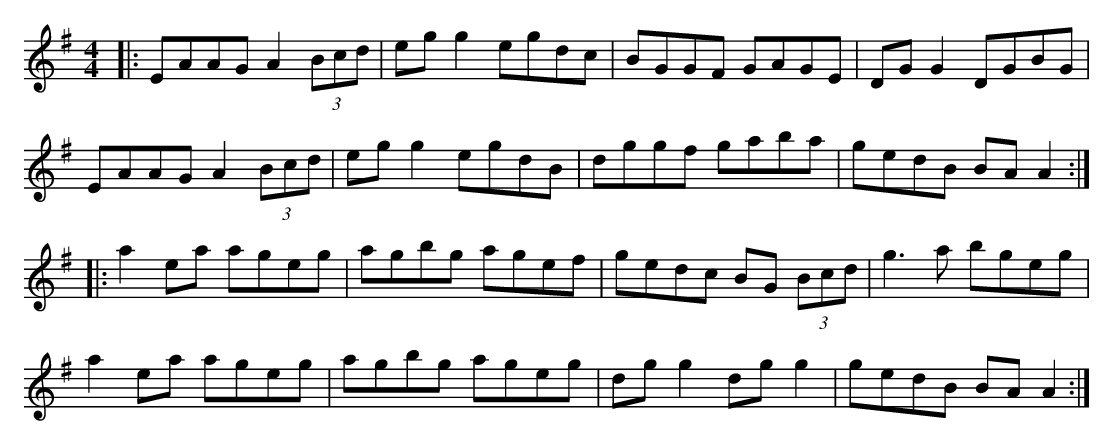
X:1
M:4/4
K:Ador
|:EAAG A2 (3Bcd|eg g2 egdc|BGGF GAGE|DG G2 DGBG|
EAAG A2 (3Bcd|eg g2 egdB|dggf gaba|gedB BAA2:|
|:a2ea ageg|agbg agef|gedc BG (3Bcd|g3a bgeg|
a2ea ageg|agbg ageg| dg g2 dg g2|gedB BAA2:|
